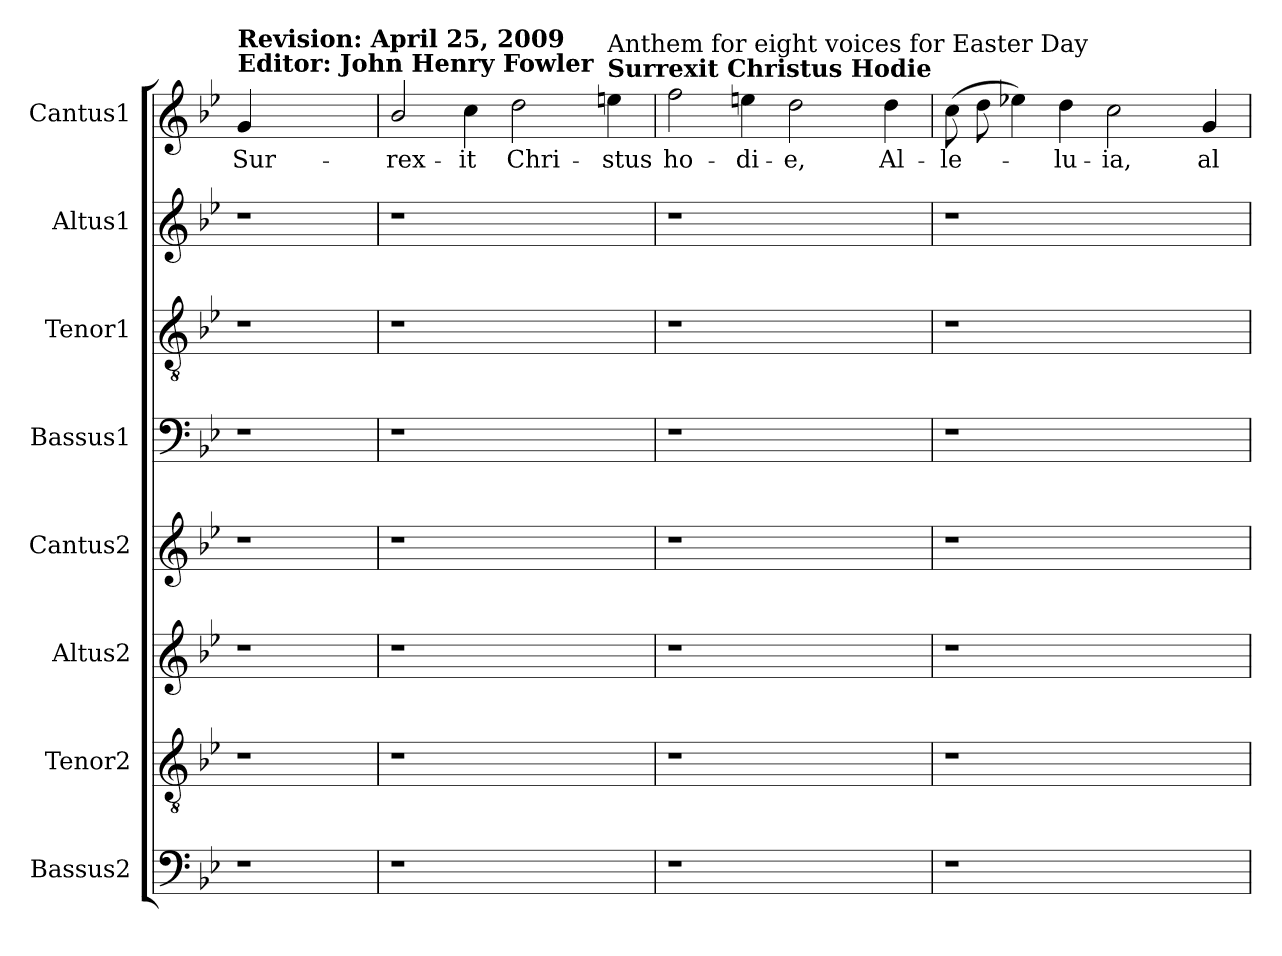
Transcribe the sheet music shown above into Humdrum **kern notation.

**kern	**kern	**kern	**kern	**kern	**kern	**kern	**kern	**text
*part8	*part7	*part6	*part5	*part4	*part3	*part2	*part1	*part1
*staff8	*staff7	*staff6	*staff5	*staff4	*staff3	*staff2	*staff1	*staff1
*I"Bassus2	*I"Tenor2	*I"Altus2	*I"Cantus2	*I"Bassus1	*I"Tenor1	*I"Altus1	*I"Cantus1	*
*I'B2	*I'T2	*I'A2	*I'C2	*I'B1	*I'T1	*I'A1	*I'C1	*
*clefF4	*clefGv2	*clefG2	*clefG2	*clefF4	*clefGv2	*clefG2	*clefG2	*
*	*ITrd7c12	*	*	*	*ITrd7c12	*	*	*
*k[b-e-]	*k[b-e-]	*k[b-e-]	*k[b-e-]	*k[b-e-]	*k[b-e-]	*k[b-e-]	*k[b-e-]	*
*B-:	*B-:	*B-:	*B-:	*B-:	*B-:	*B-:	*B-:	*
=1	=1	=1	=1	=1	=1	=1	=1	=1
!	!	!	!	!	!	!	!LO:TX:a:B:t=Editor&colon; John Henry Fowler	!
!	!	!	!	!	!	!	!LO:TX:a:B:t=Revision&colon;  April  25,  2009	!
!LO:N:vis=1	!LO:N:vis=1	!LO:N:vis=1	!LO:N:vis=1	!LO:N:vis=1	!LO:N:vis=1	!LO:N:vis=1	!	!LO:LY:b
1r	1r	1r	1r	1r	1r	1r	4g/	Sur-
.	.	.	.	.	.	.	2.ryy	.
=2	=2	=2	=2	=2	=2	=2	=2	=2
!LO:N:vis=1	!LO:N:vis=1	!LO:N:vis=1	!LO:N:vis=1	!LO:N:vis=1	!LO:N:vis=1	!LO:N:vis=1	!	!LO:LY:b
1r	1r	1r	1r	1r	1r	1r	2b-/	-rex-
!	!	!	!	!	!	!	!	!LO:LY:b
.	.	.	.	.	.	.	4cc\	-it
!	!	!	!	!	!	!	!	!LO:LY:b
.	.	.	.	.	.	.	2dd\	Chri-
2ryy	2ryy	2ryy	2ryy	2ryy	2ryy	2ryy	.	.
!	!	!	!	!	!	!	!LO:TX:a:B:t=Surrexit Christus Hodie	!
!	!	!	!	!	!	!	!LO:TX:a:t=Anthem for eight voices for Easter Day	!
!	!	!	!	!	!	!	!	!LO:LY:b
.	.	.	.	.	.	.	4een\	-stus
=3	=3	=3	=3	=3	=3	=3	=3	=3
!LO:N:vis=1	!LO:N:vis=1	!LO:N:vis=1	!LO:N:vis=1	!LO:N:vis=1	!LO:N:vis=1	!LO:N:vis=1	!	!LO:LY:b
1r	1r	1r	1r	1r	1r	1r	2ff\	ho-
!	!	!	!	!	!	!	!	!LO:LY:b
.	.	.	.	.	.	.	4een\	-di-
!	!	!	!	!	!	!	!	!LO:LY:b
.	.	.	.	.	.	.	2dd\	-e,
2ryy	2ryy	2ryy	2ryy	2ryy	2ryy	2ryy	.	.
!	!	!	!	!	!	!	!	!LO:LY:b
.	.	.	.	.	.	.	4dd\	Al-
=4	=4	=4	=4	=4	=4	=4	=4	=4
!LO:N:vis=1	!LO:N:vis=1	!LO:N:vis=1	!LO:N:vis=1	!LO:N:vis=1	!LO:N:vis=1	!LO:N:vis=1	!	!LO:LY:b
1r	1r	1r	1r	1r	1r	1r	(>8cc\	-le-
.	.	.	.	.	.	.	8dd\	.
.	.	.	.	.	.	.	4ee-X\)	.
!	!	!	!	!	!	!	!	!LO:LY:b
.	.	.	.	.	.	.	4dd\	-lu-
!	!	!	!	!	!	!	!	!LO:LY:b
.	.	.	.	.	.	.	2cc\	-ia,
2ryy	2ryy	2ryy	2ryy	2ryy	2ryy	2ryy	.	.
!	!	!	!	!	!	!	!	!LO:LY:b
.	.	.	.	.	.	.	4g/	al-
=	=	=	=	=	=	=	=	=
*-	*-	*-	*-	*-	*-	*-	*-	*-
